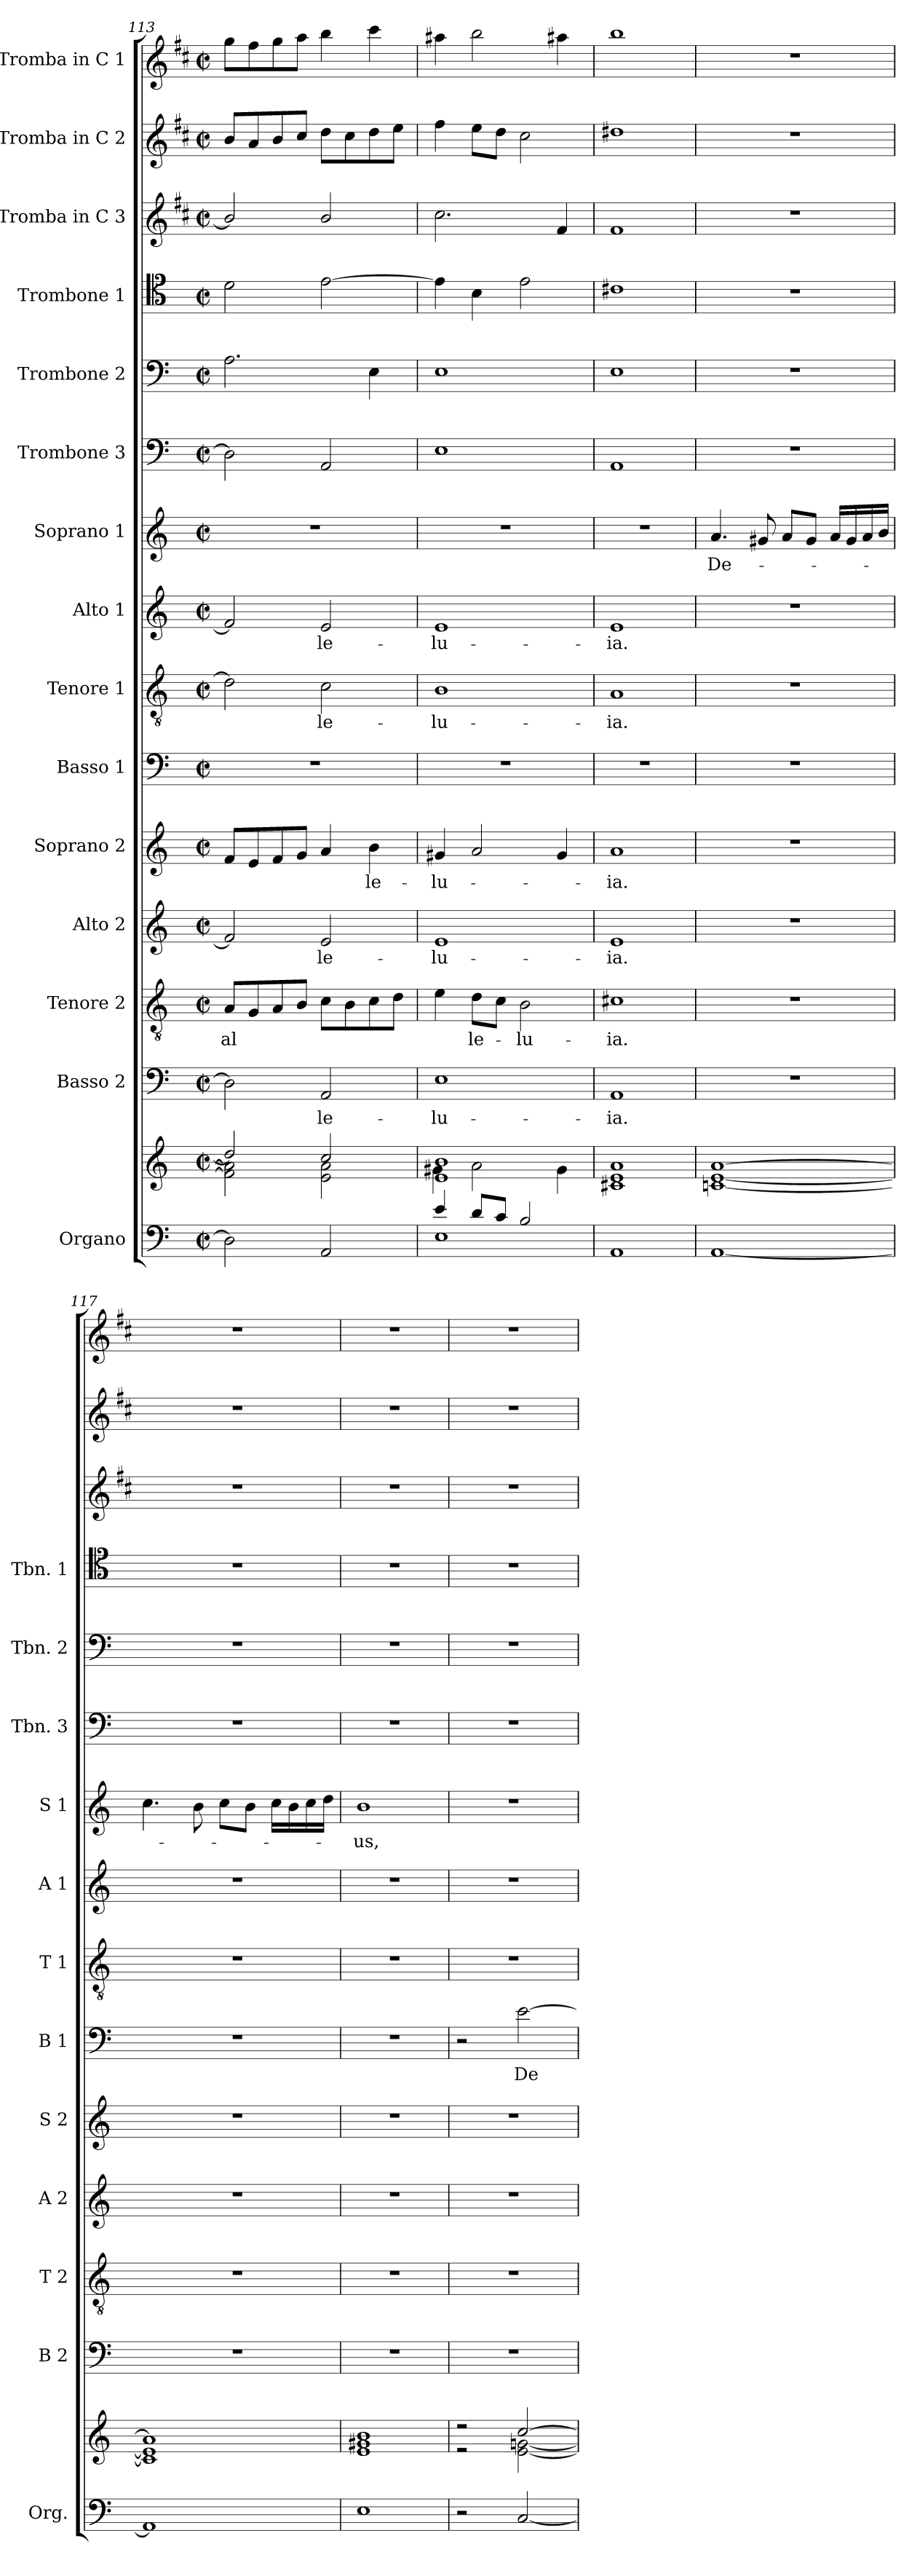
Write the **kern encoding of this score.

**kern	**kern	**kern	**text	**kern	**text	**kern	**text	**kern	**text	**kern	**text	**kern	**text	**kern	**text	**kern	**text	**kern	**kern	**kern	**kern	**kern	**kern
*part15	*part15	*part14	*part14	*part13	*part13	*part12	*part12	*part11	*part11	*part10	*part10	*part9	*part9	*part8	*part8	*part7	*part7	*part6	*part5	*part4	*part3	*part2	*part1
*staff16	*staff15	*staff14	*staff14	*staff13	*staff13	*staff12	*staff12	*staff11	*staff11	*staff10	*staff10	*staff9	*staff9	*staff8	*staff8	*staff7	*staff7	*staff6	*staff5	*staff4	*staff3	*staff2	*staff1
*I"Organo	*	*I"Basso 2	*	*I"Tenore 2	*	*I"Alto 2	*	*I"Soprano 2	*	*I"Basso 1	*	*I"Tenore 1	*	*I"Alto 1	*	*I"Soprano 1	*	*I"Trombone 3	*I"Trombone 2	*I"Trombone 1	*I"Tromba in C 3	*I"Tromba in C 2	*I"Tromba in C 1
*I'Org.	*	*I'B 2	*	*I'T 2	*	*I'A 2	*	*I'S 2	*	*I'B 1	*	*I'T 1	*	*I'A 1	*	*I'S 1	*	*I'Tbn. 3	*I'Tbn. 2	*I'Tbn. 1	*	*	*
*clefF4	*clefG2	*clefF4	*	*clefGv2	*	*clefG2	*	*clefG2	*	*clefF4	*	*clefGv2	*	*clefG2	*	*clefG2	*	*clefF4	*clefF4	*clefC4	*clefG2	*clefG2	*clefG2
*	*	*	*	*	*	*	*	*	*	*	*	*	*	*	*	*	*	*	*	*	*ITrd1c2	*ITrd1c2	*ITrd1c2
*k[]	*k[]	*k[]	*	*k[]	*	*k[]	*	*k[]	*	*k[]	*	*k[]	*	*k[]	*	*k[]	*	*k[]	*k[]	*k[]	*k[]	*k[]	*k[]
*a:	*a:	*a:	*	*a:	*	*a:	*	*a:	*	*a:	*	*a:	*	*a:	*	*a:	*	*a:	*a:	*a:	*a:	*a:	*a:
*M2/2	*M2/2	*M2/2	*	*M2/2	*	*M2/2	*	*M2/2	*	*M2/2	*	*M2/2	*	*M2/2	*	*M2/2	*	*M2/2	*M2/2	*M2/2	*M2/2	*M2/2	*M2/2
*met(c|)	*met(c|)	*met(c|)	*	*met(c|)	*	*met(c|)	*	*met(c|)	*	*met(c|)	*	*met(c|)	*	*met(c|)	*	*met(c|)	*	*met(c|)	*met(c|)	*met(c|)	*met(c|)	*met(c|)	*met(c|)
=113	=113	=113	=113	=113	=113	=113	=113	=113	=113	=113	=113	=113	=113	=113	=113	=113	=113	=113	=113	=113	=113	=113	=113
*	*^	*	*	*	*	*	*	*	*	*	*	*	*	*	*	*	*	*	*	*	*	*	*
2D\]	2dd/]	2f\] 2a\]	2D\]	.	8A/L	al	2f/]	.	8f/L	.	1r	.	2d\]	.	2f/]	.	1r	.	2D\]	2.A\	2d\	2a/]	8a/L	8ff\L
.	.	.	.	.	8G/	.	.	.	8e/	.	.	.	.	.	.	.	.	.	.	.	.	.	8g/	8ee\
.	.	.	.	.	8A/	.	.	.	8f/	.	.	.	.	.	.	.	.	.	.	.	.	.	8a/	8ff\
.	.	.	.	.	8B/J	.	.	.	8g/J	.	.	.	.	.	.	.	.	.	.	.	.	.	8b/J	8gg\J
2AA/	2cc/	2e\ 2a\	2AA/	le-	8c\L	.	2e/	le-	4a/	.	.	.	2c\	-le-	2e/	-le-	.	.	2AA/	.	[2e\	2a/	8cc\L	4aa\
.	.	.	.	.	8B\	.	.	.	.	.	.	.	.	.	.	.	.	.	.	.	.	.	8b\	.
.	.	.	.	.	8c\	.	.	.	4b\	le-	.	.	.	.	.	.	.	.	.	4E\	.	.	8cc\	4bb\
.	.	.	.	.	8d\J	.	.	.	.	.	.	.	.	.	.	.	.	.	.	.	.	.	8dd\J	.
!!LO:PB:g=z
=114	=114	=114	=114	=114	=114	=114	=114	=114	=114	=114	=114	=114	=114	=114	=114	=114	=114	=114	=114	=114	=114	=114	=114	=114
*^	*	*	*	*	*	*	*	*	*	*	*	*	*	*	*	*	*	*	*	*	*	*	*	*
4e/	1E	1e 1b	4g#X\	1E	-lu-	4e\	.	1e	-lu-	4g#X/	-lu-	1r	.	1B	-lu-	1e	-lu-	1r	.	1E	1E	4e\]	2.b\	4ee\	4gg#X\
8d/L	.	.	2a\	.	.	8d\L	le-	.	.	2a/	.	.	.	.	.	.	.	.	.	.	.	4B\	.	8dd\L	2aa\
8c/J	.	.	.	.	.	8c\J	.	.	.	.	.	.	.	.	.	.	.	.	.	.	.	.	.	8cc\J	.
2B/	.	.	.	.	.	2B\	-lu-	.	.	.	.	.	.	.	.	.	.	.	.	.	.	2e\	.	2b\	.
.	.	.	4g#\	.	.	.	.	.	.	4g#/	.	.	.	.	.	.	.	.	.	.	.	.	4e/	.	4gg#X\
*v	*v	*	*	*	*	*	*	*	*	*	*	*	*	*	*	*	*	*	*	*	*	*	*	*	*
=115	=115	=115	=115	=115	=115	=115	=115	=115	=115	=115	=115	=115	=115	=115	=115	=115	=115	=115	=115	=115	=115	=115	=115	=115
1AA	1a	1c#X 1e	1AA	-ia.	1c#X	-ia.	1e	-ia.	1a	-ia.	1r	.	1A	-ia.	1e	-ia.	1r	.	1AA	1E	1c#X	1e	1cc#X	1aa
=116	=116	=116	=116	=116	=116	=116	=116	=116	=116	=116	=116	=116	=116	=116	=116	=116	=116	=116	=116	=116	=116	=116	=116	=116
[1AA	[>1a	[<1cn [<1e	1r	.	1r	.	1r	.	1r	.	1r	.	1r	.	1r	.	4.a/	De-	1r	1r	1r	1r	1r	1r
.	.	.	.	.	.	.	.	.	.	.	.	.	.	.	.	.	8g#X/	.	.	.	.	.	.	.
.	.	.	.	.	.	.	.	.	.	.	.	.	.	.	.	.	8a/L	.	.	.	.	.	.	.
.	.	.	.	.	.	.	.	.	.	.	.	.	.	.	.	.	8g#/J	.	.	.	.	.	.	.
.	.	.	.	.	.	.	.	.	.	.	.	.	.	.	.	.	16a/LL	.	.	.	.	.	.	.
.	.	.	.	.	.	.	.	.	.	.	.	.	.	.	.	.	16g#/	.	.	.	.	.	.	.
.	.	.	.	.	.	.	.	.	.	.	.	.	.	.	.	.	16a/	.	.	.	.	.	.	.
.	.	.	.	.	.	.	.	.	.	.	.	.	.	.	.	.	16b/JJ	.	.	.	.	.	.	.
=117	=117	=117	=117	=117	=117	=117	=117	=117	=117	=117	=117	=117	=117	=117	=117	=117	=117	=117	=117	=117	=117	=117	=117	=117
1AA]	1a]	1c] 1e]	1r	.	1r	.	1r	.	1r	.	1r	.	1r	.	1r	.	4.cc\	.	1r	1r	1r	1r	1r	1r
.	.	.	.	.	.	.	.	.	.	.	.	.	.	.	.	.	8b\	.	.	.	.	.	.	.
.	.	.	.	.	.	.	.	.	.	.	.	.	.	.	.	.	8cc\L	.	.	.	.	.	.	.
.	.	.	.	.	.	.	.	.	.	.	.	.	.	.	.	.	8b\J	.	.	.	.	.	.	.
.	.	.	.	.	.	.	.	.	.	.	.	.	.	.	.	.	16cc\LL	.	.	.	.	.	.	.
.	.	.	.	.	.	.	.	.	.	.	.	.	.	.	.	.	16b\	.	.	.	.	.	.	.
.	.	.	.	.	.	.	.	.	.	.	.	.	.	.	.	.	16cc\	.	.	.	.	.	.	.
.	.	.	.	.	.	.	.	.	.	.	.	.	.	.	.	.	16dd\JJ	.	.	.	.	.	.	.
=118	=118	=118	=118	=118	=118	=118	=118	=118	=118	=118	=118	=118	=118	=118	=118	=118	=118	=118	=118	=118	=118	=118	=118	=118
1E	1b	1e 1g#X	1r	.	1r	.	1r	.	1r	.	1r	.	1r	.	1r	.	1b	-us,	1r	1r	1r	1r	1r	1r
=119	=119	=119	=119	=119	=119	=119	=119	=119	=119	=119	=119	=119	=119	=119	=119	=119	=119	=119	=119	=119	=119	=119	=119	=119
2r	2r	2r	1r	.	1r	.	1r	.	1r	.	2r	.	1r	.	1r	.	1r	.	1r	1r	1r	1r	1r	1r
[2C/	[>2cc/	[<2e\ [<2gn\	.	.	.	.	.	.	.	.	[2e\	De-	.	.	.	.	.	.	.	.	.	.	.	.
*	*v	*v	*	*	*	*	*	*	*	*	*	*	*	*	*	*	*	*	*	*	*	*	*	*
=	=	=	=	=	=	=	=	=	=	=	=	=	=	=	=	=	=	=	=	=	=	=	=
*-	*-	*-	*-	*-	*-	*-	*-	*-	*-	*-	*-	*-	*-	*-	*-	*-	*-	*-	*-	*-	*-	*-	*-
